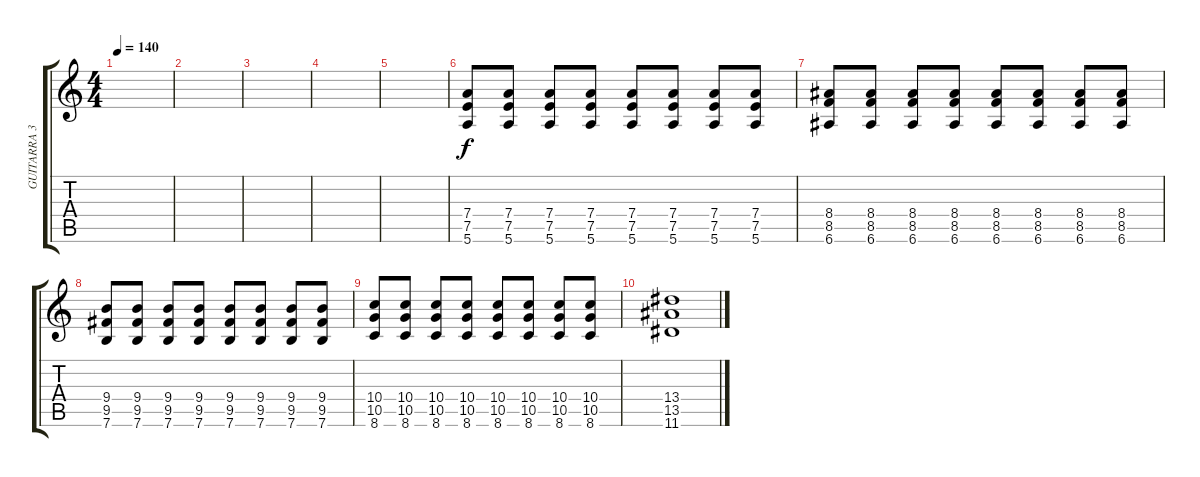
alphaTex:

\track ("GUITARRA 3" "GUITARRA 3") {instrument electricguitarmuted}
\staff {score tabs}
\tuning (E4 B3 G3 D3 A2 E2) {hide}
\ts (4 4)
\tempo 140
\clef g2
\ks c
|
|
|
|
|
(7.4 7.5 5.6).8 (7.4 7.5 5.6).8 (7.4 7.5 5.6).8 (7.4 7.5 5.6).8 (7.4 7.5 5.6).8 (7.4 7.5 5.6).8 (7.4 7.5 5.6).8 (7.4 7.5 5.6).8 |
(8.4 8.5 6.6).8 (8.4 8.5 6.6).8 (8.4 8.5 6.6).8 (8.4 8.5 6.6).8 (8.4 8.5 6.6).8 (8.4 8.5 6.6).8 (8.4 8.5 6.6).8 (8.4 8.5 6.6).8 |
(9.4 9.5 7.6).8 (9.4 9.5 7.6).8 (9.4 9.5 7.6).8 (9.4 9.5 7.6).8 (9.4 9.5 7.6).8 (9.4 9.5 7.6).8 (9.4 9.5 7.6).8 (9.4 9.5 7.6).8 |
(10.4 10.5 8.6).8 (10.4 10.5 8.6).8 (10.4 10.5 8.6).8 (10.4 10.5 8.6).8 (10.4 10.5 8.6).8 (10.4 10.5 8.6).8 (10.4 10.5 8.6).8 (10.4 10.5 8.6).8 |
(13.4 13.5 11.6).1
